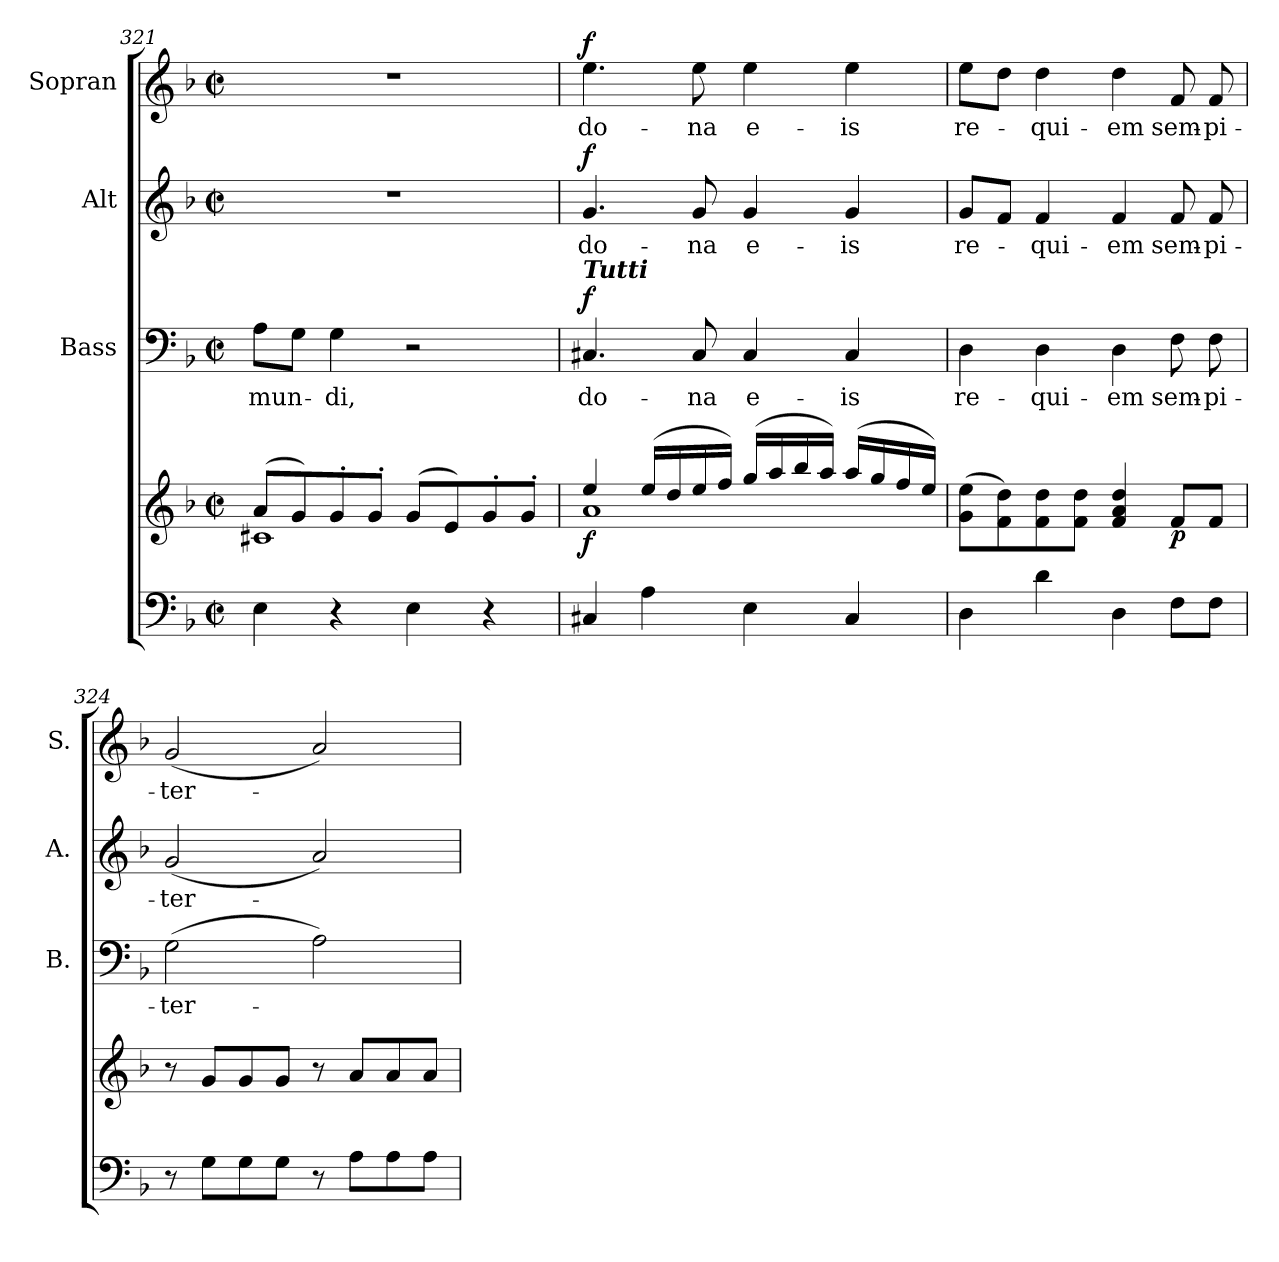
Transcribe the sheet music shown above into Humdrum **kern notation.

**kern	**kern	**dynam	**kern	**text	**dynam	**kern	**text	**dynam	**kern	**text	**dynam
*part4	*part4	*part4	*part3	*part3	*part3	*part2	*part2	*part2	*part1	*part1	*part1
*staff5	*staff4	*staff4/5	*staff3	*staff3	*staff3	*staff2	*staff2	*staff2	*staff1	*staff1	*staff1
*	*	*	*I"Bass	*	*	*I"Alt	*	*	*I"Sopran	*	*
*	*	*	*I'B.	*	*	*I'A.	*	*	*I'S.	*	*
!!LO:LB:g=z
*clefF4	*clefG2	*	*clefF4	*	*	*clefG2	*	*	*clefG2	*	*
*k[b-]	*k[b-]	*	*k[b-]	*	*	*k[b-]	*	*	*k[b-]	*	*
*F:	*F:	*	*F:	*	*	*F:	*	*	*F:	*	*
*M2/2	*M2/2	*	*M2/2	*	*	*M2/2	*	*	*M2/2	*	*
*met(c|)	*met(c|)	*	*met(c|)	*	*	*met(c|)	*	*	*met(c|)	*	*
=321	=321	=321	=321	=321	=321	=321	=321	=321	=321	=321	=321
*	*^	*	*	*	*	*	*	*	*	*	*
!	!	!	!	!	!LO:LY:b	!	!	!	!	!	!	!
4E\	(>8a/L	1c#X	.	8A\L	mun-	.	1r	.	.	1r	.	.
.	8g/)	.	.	8G\J	.	.	.	.	.	.	.	.
!	!	!	!	!	!LO:LY:b	!	!	!	!	!	!	!
4r	8g'</	.	.	4G\	-di,	.	.	.	.	.	.	.
.	8g'</J	.	.	.	.	.	.	.	.	.	.	.
4E\	(>8g/L	.	.	2r	.	.	.	.	.	.	.	.
.	8e/)	.	.	.	.	.	.	.	.	.	.	.
4r	8g'</	.	.	.	.	.	.	.	.	.	.	.
.	8g'</J	.	.	.	.	.	.	.	.	.	.	.
=322	=322	=322	=322	=322	=322	=322	=322	=322	=322	=322	=322	=322
!	!	!	!	!LO:TX:a:Bi:t=Tutti	!	!	!	!	!	!	!	!
!	!	!	!LO:DY:b	!	!LO:LY:b	!LO:DY:a	!	!LO:LY:b	!LO:DY:a	!	!LO:LY:b	!LO:DY:a
4C#X/	4ee/	1a	f	4.C#X/	do-	f	4.g/	do-	f	4.ee\	do-	f
4A\	(>16ee/LL	.	.	.	.	.	.	.	.	.	.	.
.	16dd/	.	.	.	.	.	.	.	.	.	.	.
!	!	!	!	!	!LO:LY:b	!	!	!LO:LY:b	!	!	!LO:LY:b	!
.	16ee/	.	.	8C#/	-na	.	8g/	-na	.	8ee\	-na	.
.	16ff/JJ)	.	.	.	.	.	.	.	.	.	.	.
!	!	!	!	!	!LO:LY:b	!	!	!LO:LY:b	!	!	!LO:LY:b	!
4E\	(>16gg/LL	.	.	4C#/	e-	.	4g/	e-	.	4ee\	e-	.
.	16aa/	.	.	.	.	.	.	.	.	.	.	.
.	16bb-/	.	.	.	.	.	.	.	.	.	.	.
.	16aa/JJ)	.	.	.	.	.	.	.	.	.	.	.
!	!	!	!	!	!LO:LY:b	!	!	!LO:LY:b	!	!	!LO:LY:b	!
4C#/	(>16aa/LL	.	.	4C#/	-is	.	4g/	-is	.	4ee\	-is	.
.	16gg/	.	.	.	.	.	.	.	.	.	.	.
.	16ff/	.	.	.	.	.	.	.	.	.	.	.
.	16ee/JJ)	.	.	.	.	.	.	.	.	.	.	.
*	*v	*v	*	*	*	*	*	*	*	*	*	*
=323	=323	=323	=323	=323	=323	=323	=323	=323	=323	=323	=323
!	!	!	!	!LO:LY:b	!	!	!LO:LY:b	!	!	!LO:LY:b	!
4D\	(>8g\ 8ee\L	.	4D\	re-	.	8g/L	re-	.	8ee\L	re-	.
.	8f\ 8dd\)	.	.	.	.	8f/J	.	.	8dd\J	.	.
!	!	!	!	!LO:LY:b	!	!	!LO:LY:b	!	!	!LO:LY:b	!
4d\	8f\ 8dd\	.	4D\	-qui-	.	4f/	-qui-	.	4dd\	-qui-	.
.	8f\ 8dd\J	.	.	.	.	.	.	.	.	.	.
!	!	!	!	!LO:LY:b	!	!	!LO:LY:b	!	!	!LO:LY:b	!
4D\	4f/ 4a/ 4dd/	.	4D\	-em	.	4f/	-em	.	4dd\	-em	.
!	!	!LO:DY:b	!	!LO:LY:b	!	!	!LO:LY:b	!	!	!LO:LY:b	!
8F\L	8f/L	p	8F\	sem-	.	8f/	sem-	.	8f/	sem-	.
!	!	!	!	!LO:LY:b	!	!	!LO:LY:b	!	!	!LO:LY:b	!
8F\J	8f/J	.	8F\	-pi-	.	8f/	-pi-	.	8f/	-pi-	.
=324	=324	=324	=324	=324	=324	=324	=324	=324	=324	=324	=324
!	!	!	!	!LO:LY:b	!	!	!LO:LY:b	!	!	!LO:LY:b	!
8r	8r	.	(>2G\	-ter-	.	(<2g/	-ter-	.	(<2g/	-ter-	.
8G\L	8g/L	.	.	.	.	.	.	.	.	.	.
8G\	8g/	.	.	.	.	.	.	.	.	.	.
8G\J	8g/J	.	.	.	.	.	.	.	.	.	.
8r	8r	.	2A\)	.	.	2a/)	.	.	2a/)	.	.
8A\L	8a/L	.	.	.	.	.	.	.	.	.	.
8A\	8a/	.	.	.	.	.	.	.	.	.	.
8A\J	8a/J	.	.	.	.	.	.	.	.	.	.
=	=	=	=	=	=	=	=	=	=	=	=
*-	*-	*-	*-	*-	*-	*-	*-	*-	*-	*-	*-
